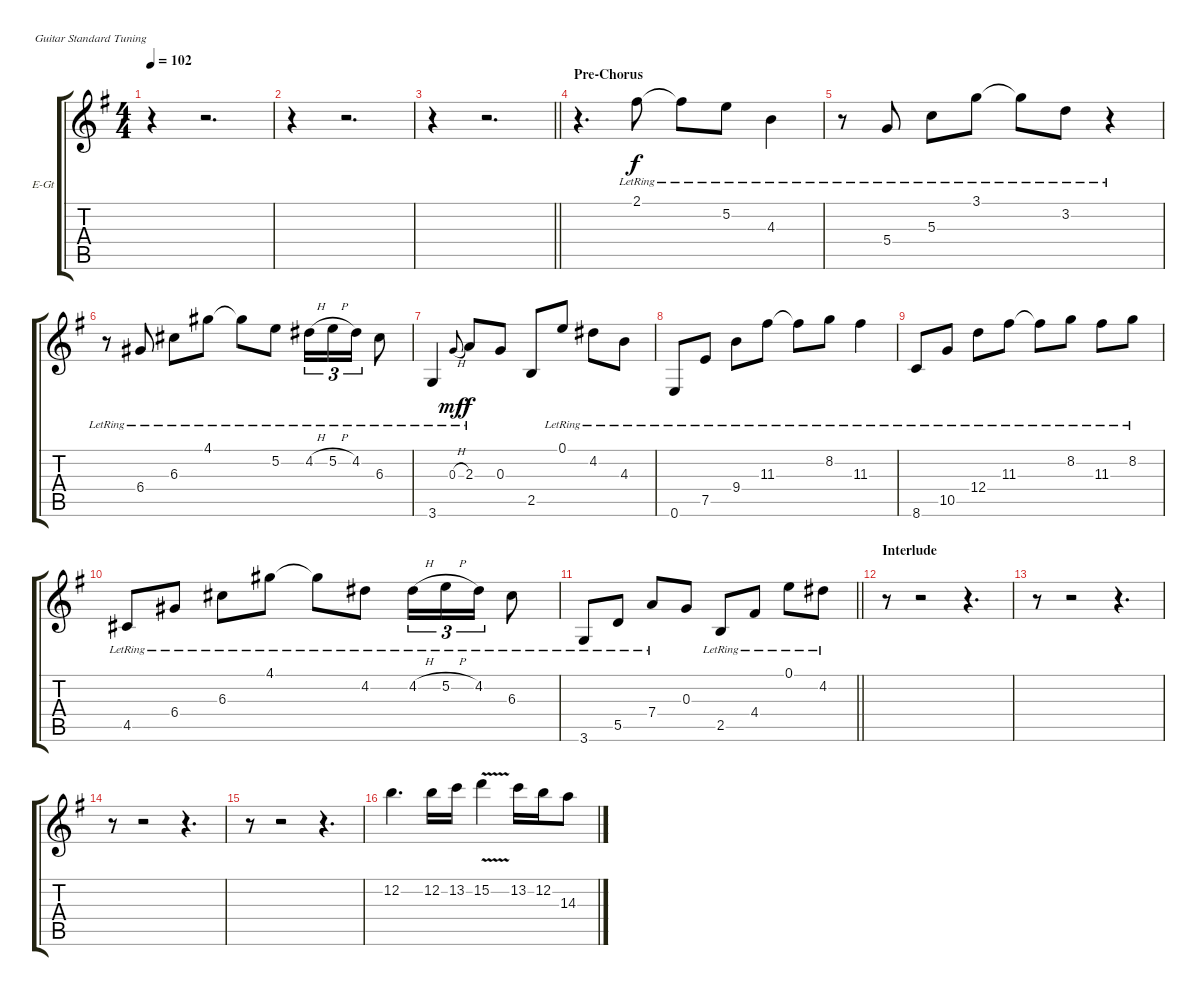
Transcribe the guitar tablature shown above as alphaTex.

\bracketExtendMode groupsimilarinstruments
\firstSystemTrackNameOrientation horizontal
\otherSystemsTrackNameOrientation horizontal
\track ("Guitar 1" "E-Gt") {instrument electricguitarclean}
\staff {score tabs}
\tuning (E4 B3 G3 D3 A2 E2)
\ts (4 4)
\tempo 102
\clef g2
\ks g
r.4{dy f} r.2{d} |
r.4 r.2{d} |
\barLineRight lightlight
r.4 r.2{d} |
\section ("" "Pre-Chorus")
r.4{d} 2.1{lr}.8 2.1{lr t}.8 5.2{lr}.8 4.3{lr}.4 |
r.8 5.4{lr}.8 5.3{lr}.8 3.1{lr}.8 3.1{lr t}.8 3.2{lr}.8 r.4 |
r.8 6.4{lr}.8 6.3{lr}.8 4.1{lr}.8 4.1{lr t}.8 5.2{lr}.8 4.2{h lr}.16{tu (3 2)} 5.2{h lr}.16{tu (3 2)} 4.2{lr}.16{tu (3 2)} 6.3{lr}.8 |
3.6{lr}.4 0.3{h lr}.8{gr onbeat dy mf} 2.3{lr}.8{dy f} 0.3.8 2.5.8 0.1{lr}.8 4.2{lr}.8 4.3{lr}.8 |
0.6{lr}.8 7.5{lr}.8 9.4{lr}.8 11.3{lr}.8 11.3{lr t}.8 8.2{lr}.8 11.3{lr}.4 |
8.6{lr}.8 10.5{lr}.8 12.4{lr}.8 11.3{lr}.8 11.3{lr t}.8 8.2{lr}.8 11.3{lr}.8 8.2{lr}.8 |
4.5{lr}.8 6.4{lr}.8 6.3{lr}.8 4.1{lr}.8 4.1{lr t}.8 4.2{lr}.8 4.2{h lr}.16{tu (3 2)} 5.2{h lr}.16{tu (3 2)} 4.2{lr}.16{tu (3 2)} 6.3{lr}.8 |
\barLineRight lightlight
3.6{lr}.8 5.5{lr}.8 7.4{lr}.8 0.3.8 2.5{lr}.8 4.4{lr}.8 0.1{lr}.8 4.2{lr}.8 |
\section ("" "Interlude")
r.8 r.2 r.4{d} |
r.8 r.2 r.4{d} |
r.8 r.2 r.4{d} |
r.8 r.2 r.4{d} |
12.2.4{d} 12.2.16 13.2.16 15.2{v}.4 13.2.16 12.2.16 14.3.8
